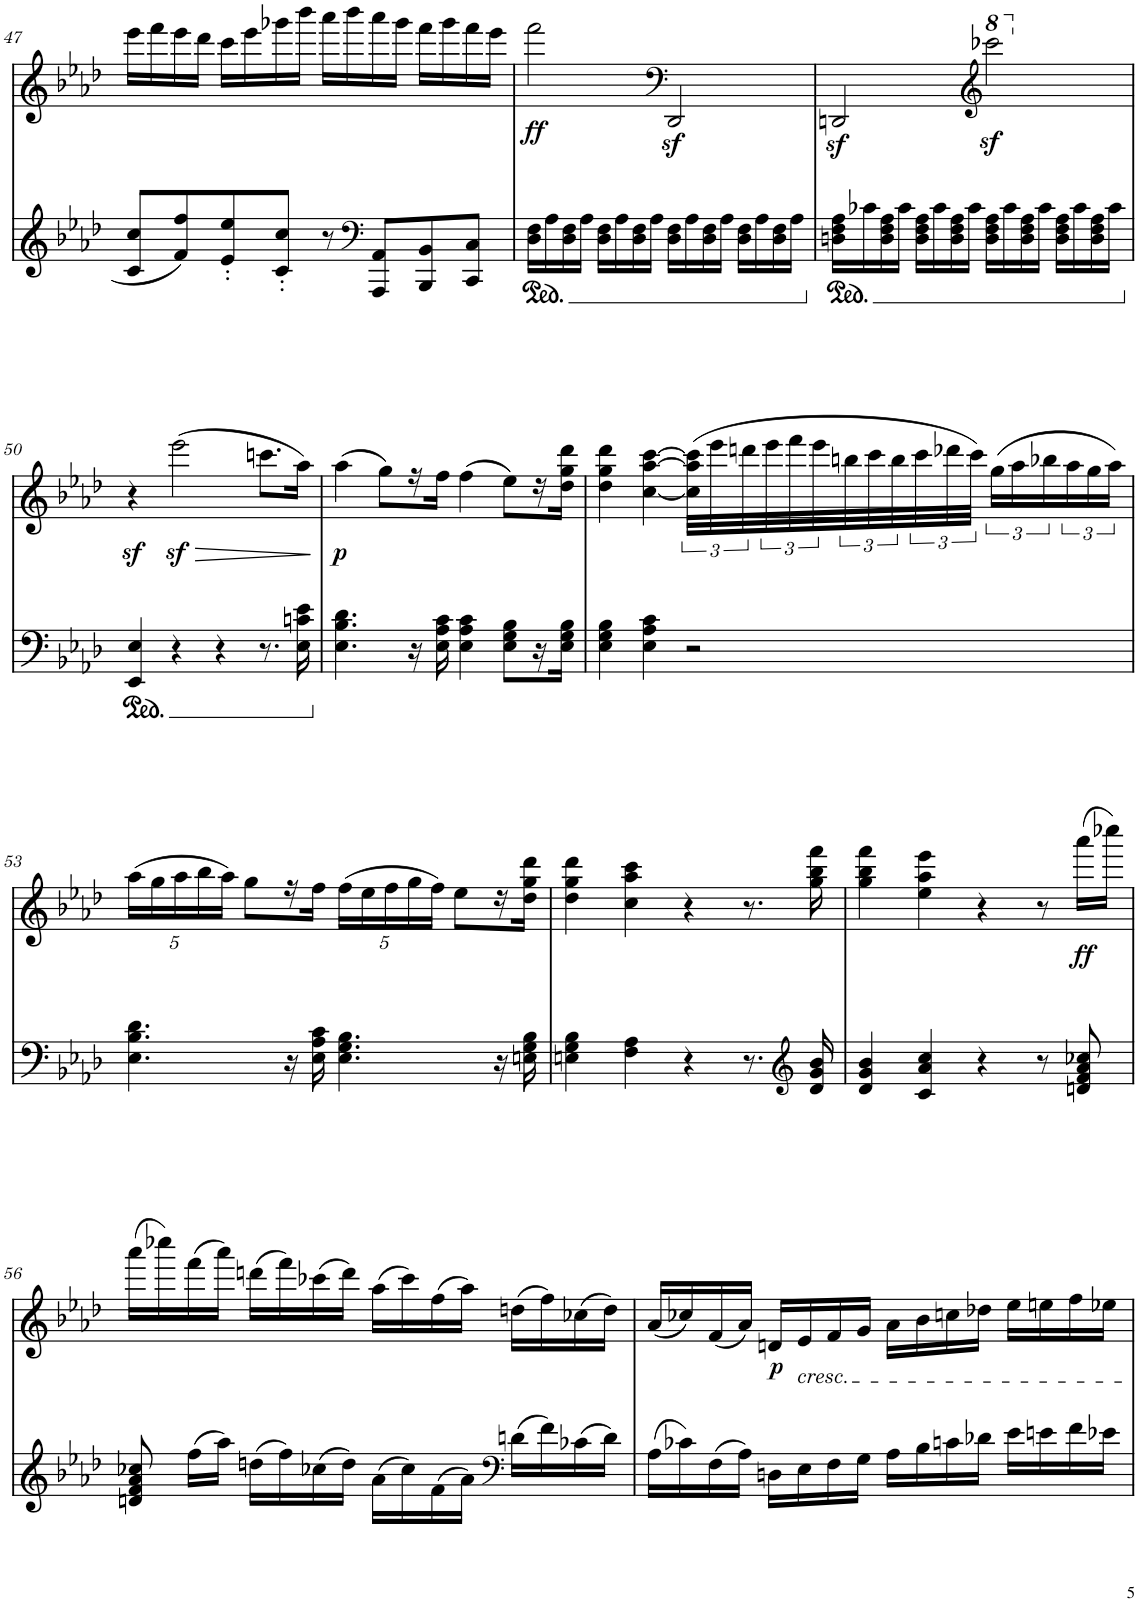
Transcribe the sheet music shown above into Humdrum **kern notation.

**kern	**kern	**text	**dynam
*part2	*part1	*part1	*part1
*staff2	*staff1	*staff1	*staff1
*I"piano	*I"piano	*	*
*I'Pno	*I'Pno	*	*
!!LO:PB:g=z
*clefG2	*clefG2	*	*
*k[b-e-a-d-]	*k[b-e-a-d-]	*	*
*M4/4	*M4/4	*	*
=47	=47	=47	=47
8c/ 8cc/L	16eee-\LL	.	.
.	16fff\	.	.
8f/ 8ff/	16eee-\	.	.
.	16ddd-\JJ	.	.
8e-/' 8ee-/'	16ccc\LL	.	.
.	16eee-\	.	.
8c/' 8cc/'J	16ggg-X\	.	.
.	16bbb-\JJ	.	.
8r	16aaa-\LL	.	.
.	16bbb-\	.	.
*clefF4	*	*	*
8AAA-/ 8AA-/L	16aaa-\	.	.
.	16ggg-\JJ	.	.
8BBB-/ 8BB-/	16fff\LL	.	.
.	16ggg-\	.	.
8CC/ 8C/J	16fff\	.	.
.	16eee-\JJ	.	.
=48	=48	=48	=48
*ped	*	*	*
!	!	!LO:LY:b	!
16D-\ 16F\LL	2fff\	.	.
16A-\	.	.	.
16D-\ 16F\	.	.	.
16A-\JJ	.	.	.
16D-\ 16F\LL	.	.	.
16A-\	.	.	.
16D-\ 16F\	.	.	.
16A-\JJ	.	.	.
*	*clefF4	*	*
16D-\ 16F\LL	2DD-z</	.	.
16A-\	.	.	.
16D-\ 16F\	.	.	.
16A-\JJ	.	.	.
16D-\ 16F\LL	.	.	.
16A-\	.	.	.
16D-\ 16F\	.	.	.
16A-\JJ	.	.	.
=49	=49	=49	=49
*Xped	*	*	*
*ped	*	*	*
16Dn\ 16F\ 16A-\LL	2DDnz</	.	.
16c-X\	.	.	.
16D\ 16F\ 16A-\	.	.	.
16c-\JJ	.	.	.
16D\ 16F\ 16A-\LL	.	.	.
16c-\	.	.	.
16D\ 16F\ 16A-\	.	.	.
16c-\JJ	.	.	.
*	*clefG2	*	*
*	*8va	*	*
16D\ 16F\ 16A-\LL	2cccc-Xz<\	.	.
16c-\	.	.	.
16D\ 16F\ 16A-\	.	.	.
16c-\JJ	.	.	.
16D\ 16F\ 16A-\LL	.	.	.
16c-\	.	.	.
16D\ 16F\ 16A-\	.	.	.
16c-\JJ	.	.	.
!!LO:LB:g=z
=50	=50	=50	=50
*Xped	*	*	*
*ped	*	*	*
*	*X8va	*	*
!	!	!	!LO:DY:b
4EE-/ 4E-/	4r	.	sf
4r	(2eee-z<\	.	.
4r	.	.	.
8.r	8.cccn\L	.	.
16E-\ 16cn\ 16e-\	16aa-\Jk)	.	.
=51	=51	=51	=51
*Xped	*	*	*
!	!	!	!LO:DY:b
4.E-\ 4.B-\ 4.d-\	(4aa-\	.	p
.	8gg\L)	.	.
16r	16r	.	.
16E-\ 16A-\ 16c\	16ff\JJ	.	.
4E-\ 4A-\ 4c\	(4ff\	.	.
8E-\ 8G\ 8B-\L	8ee-\L)	.	.
16r	16r	.	.
16E-\ 16G\ 16B-\JJ	16dd-\ 16gg\ 16ddd-\JJ	.	.
=52	=52	=52	=52
4E-\ 4G\ 4B-\	4dd-\ 4gg\ 4ddd-\	.	.
4E-\ 4A-\ 4c\	[4cc\ [4aa-\ [4ccc\	.	.
2r	(48cc\] 48aa-\] 48ccc\]LLL	.	.
.	48eee-\	.	.
.	48dddn\	.	.
.	48eee-\	.	.
.	48fff\	.	.
.	48eee-\	.	.
.	48bbn\	.	.
.	48ccc\	.	.
.	48bb\	.	.
.	48ccc\	.	.
.	48ddd-X\	.	.
.	48ccc\JJJ)	.	.
.	(24gg\LL	.	.
.	24aa-\	.	.
.	24bb-X\	.	.
.	24aa-\	.	.
.	24gg\	.	.
.	24aa-\JJ)	.	.
!!LO:LB:g=z
=53	=53	=53	=53
*	*Xbrackettup	*	*
4.E-\ 4.B-\ 4.d-\	(20aa-\LL	.	.
.	20gg\	.	.
.	20aa-\	.	.
.	20bb-\	.	.
.	20aa-\JJ)	.	.
.	8gg\L	.	.
16r	16r	.	.
16E-\ 16A-\ 16c\	16ff\JL	.	.
4.E-\ 4.G\ 4.B-\	(20ff\LL	.	.
.	20ee-\	.	.
.	20ff\	.	.
.	20gg\	.	.
.	20ff\JJ)	.	.
.	8ee-\L	.	.
16r	16r	.	.
16En\ 16G\ 16B-\	16dd-\ 16gg\ 16ddd-\JJ	.	.
=54	=54	=54	=54
4En\ 4G\ 4B-\	4dd-\ 4gg\ 4ddd-\	.	.
4F\ 4A-\	4cc\ 4aa-\ 4ccc\	.	.
4r	4r	.	.
8.r	8.r	.	.
*clefG2	*	*	*
16d-/ 16g/ 16b-/	16gg\ 16bb-\ 16fff\	.	.
=55	=55	=55	=55
4d-/ 4g/ 4b-/	4gg\ 4bb-\ 4fff\	.	.
4c/ 4a-/ 4cc/	4ee-\ 4aa-\ 4eee-\	.	.
4r	4r	.	.
8r	8r	.	.
!	!	!LO:LY:b	!
8dn/ 8f/ 8a-/ 8cc-X/	(16aaa-\LL	.	.
.	16cccc-X\JJ)	.	.
!!LO:LB:g=z
=56	=56	=56	=56
8dn/ 8f/ 8a-/ 8cc-X/	(16aaa-\LL	.	.
.	16cccc-X\)	.	.
(16ff\LL	(16fff\	.	.
16aa-\JJ)	16aaa-\JJ)	.	.
(16ddn\LL	(16dddn\LL	.	.
16ff\)	16fff\)	.	.
(16cc-X\	(16ccc-X\	.	.
16dd\JJ)	16ddd\JJ)	.	.
(16a-\LL	(16aa-\LL	.	.
16cc-\)	16ccc-\)	.	.
(16f\	(16ff\	.	.
16a-\JJ)	16aa-\JJ)	.	.
*clefF4	*	*	*
(16dn\LL	(16ddn\LL	.	.
16f\)	16ff\)	.	.
(16c-X\	(16cc-X\	.	.
16d\JJ)	16dd\JJ)	.	.
=57	=57	=57	=57
(16A-\LL	(16a-/LL	.	.
16c-X\)	16cc-X/)	.	.
(16F\	(16f/	.	.
16A-\JJ)	16a-/JJ)	.	.
!	!	!LO:LY:b	!
16Dn\LL	16dn/LL	.	.
!	!LO:TX:b:i:t=cresc.	!	!
16E-\	16e-/	.	.
16F\	16f/	.	.
16G\JJ	16g/JJ	.	.
16A-\LL	16a-\LL	.	.
16B-\	16b-\	.	.
16cn\	16ccn\	.	.
16d-X\JJ	16dd-X\JJ	.	.
16e-\LL	16ee-\LL	.	.
16en\	16een\	.	.
16f\	16ff\	.	.
16e-X\JJ	16ee-X\JJ	.	.
=	=	=	=
*-	*-	*-	*-
